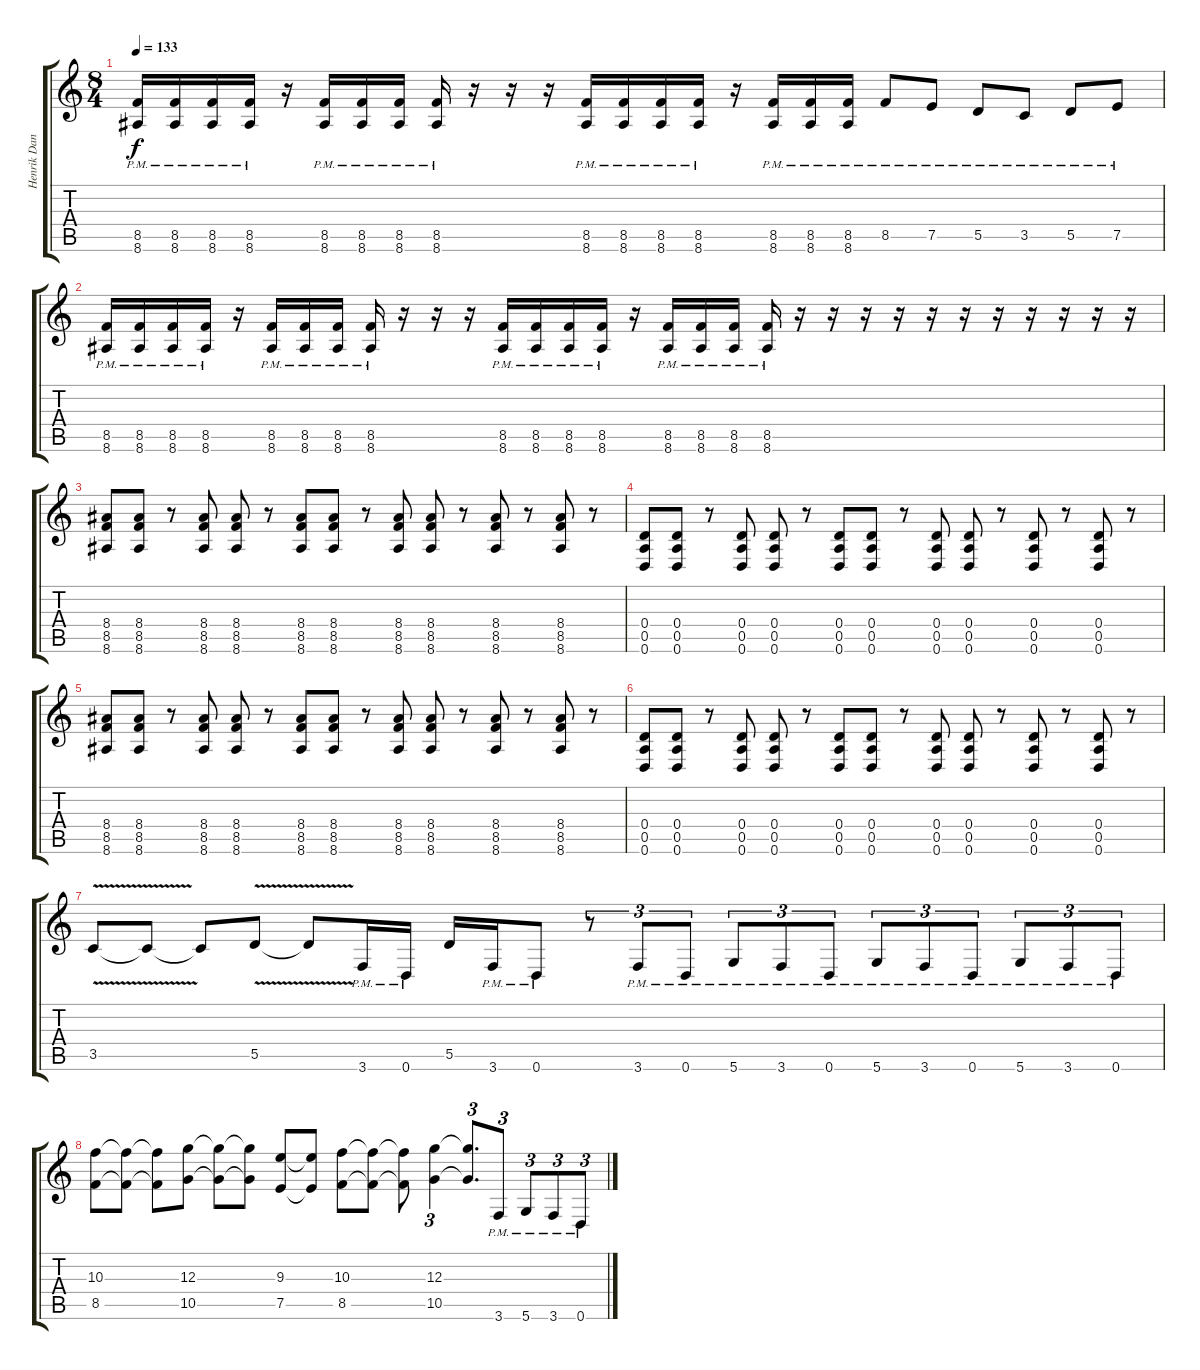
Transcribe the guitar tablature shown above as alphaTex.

\track ("Henrik Danhage" "Henrik Dan") {instrument distortionguitar}
\staff {score tabs}
\tuning (E4 B3 G3 D3 A2 D2) {hide}
\ts (8 4)
\tempo 133
\clef g2
\ks c
(8.5{pm} 8.6{pm}).16{dy f} (8.5{pm} 8.6{pm}).16 (8.5{pm} 8.6{pm}).16 (8.5{pm} 8.6{pm}).16 r.16 (8.5{pm} 8.6{pm}).16 (8.5{pm} 8.6{pm}).16 (8.5{pm} 8.6{pm}).16 (8.5{pm} 8.6{pm}).16 r.16 r.16 r.16 (8.5{pm} 8.6{pm}).16 (8.5{pm} 8.6{pm}).16 (8.5{pm} 8.6{pm}).16 (8.5{pm} 8.6{pm}).16 r.16 (8.5{pm} 8.6{pm}).16 (8.5{pm} 8.6{pm}).16 (8.5{pm} 8.6{pm}).16 8.5{pm}.8 7.5{pm}.8 5.5{pm}.8 3.5{pm}.8 5.5{pm}.8 7.5{pm}.8 |
(8.5{pm} 8.6{pm}).16 (8.5{pm} 8.6{pm}).16 (8.5{pm} 8.6{pm}).16 (8.5{pm} 8.6{pm}).16 r.16 (8.5{pm} 8.6{pm}).16 (8.5{pm} 8.6{pm}).16 (8.5{pm} 8.6{pm}).16 (8.5{pm} 8.6{pm}).16 r.16 r.16 r.16 (8.5{pm} 8.6{pm}).16 (8.5{pm} 8.6{pm}).16 (8.5{pm} 8.6{pm}).16 (8.5{pm} 8.6{pm}).16 r.16 (8.5{pm} 8.6{pm}).16 (8.5{pm} 8.6{pm}).16 (8.5{pm} 8.6{pm}).16 (8.5{pm} 8.6{pm}).16 r.16 r.16 r.16 r.16 r.16 r.16 r.16 r.16 r.16 r.16 r.16 |
(8.4 8.5 8.6).8 (8.4 8.5 8.6).8 r.8 (8.4 8.5 8.6).8 (8.4 8.5 8.6).8 r.8 (8.4 8.5 8.6).8 (8.4 8.5 8.6).8 r.8 (8.4 8.5 8.6).8 (8.4 8.5 8.6).8 r.8 (8.4 8.5 8.6).8 r.8 (8.4 8.5 8.6).8 r.8 |
(0.4 0.5 0.6).8 (0.4 0.5 0.6).8 r.8 (0.4 0.5 0.6).8 (0.4 0.5 0.6).8 r.8 (0.4 0.5 0.6).8 (0.4 0.5 0.6).8 r.8 (0.4 0.5 0.6).8 (0.4 0.5 0.6).8 r.8 (0.4 0.5 0.6).8 r.8 (0.4 0.5 0.6).8 r.8 |
(8.4 8.5 8.6).8 (8.4 8.5 8.6).8 r.8 (8.4 8.5 8.6).8 (8.4 8.5 8.6).8 r.8 (8.4 8.5 8.6).8 (8.4 8.5 8.6).8 r.8 (8.4 8.5 8.6).8 (8.4 8.5 8.6).8 r.8 (8.4 8.5 8.6).8 r.8 (8.4 8.5 8.6).8 r.8 |
(0.4 0.5 0.6).8 (0.4 0.5 0.6).8 r.8 (0.4 0.5 0.6).8 (0.4 0.5 0.6).8 r.8 (0.4 0.5 0.6).8 (0.4 0.5 0.6).8 r.8 (0.4 0.5 0.6).8 (0.4 0.5 0.6).8 r.8 (0.4 0.5 0.6).8 r.8 (0.4 0.5 0.6).8 r.8 |
3.5{v}.8 3.5{t}.8 3.5{t}.8 5.5{v}.8 5.5{t}.8 3.6{pm}.16 0.6{pm}.16 5.5.16 3.6{pm}.16 0.6{pm}.8 r.8{tu (3 2)} 3.6{pm}.8{tu (3 2)} 0.6{pm}.8{tu (3 2)} 5.6{pm}.8{tu (3 2)} 3.6{pm}.8{tu (3 2)} 0.6{pm}.8{tu (3 2)} 5.6{pm}.8{tu (3 2)} 3.6{pm}.8{tu (3 2)} 0.6{pm}.8{tu (3 2)} 5.6{pm}.8{tu (3 2)} 3.6{pm}.8{tu (3 2)} 0.6{pm}.8{tu (3 2)} |
(10.3 8.5).8 (10.3{t} 8.5{t}).8 (10.3{t} 8.5{t}).8 (12.3 10.5).8 (12.3{t} 10.5{t}).8 (12.3{t} 10.5{t}).8 (9.3 7.5).8 (9.3{t} 7.5{t}).8 (10.3 8.5).8 (10.3{t} 8.5{t}).8 (10.3{t} 8.5{t}).8 (12.3 10.5).4{tu (3 2)} (12.3{t} 10.5{t}).8{d tu (3 2)} 3.6{pm}.8{tu (3 2)} 5.6{pm}.8{tu (3 2)} 3.6{pm}.8{tu (3 2)} 0.6{pm}.8{tu (3 2)}
